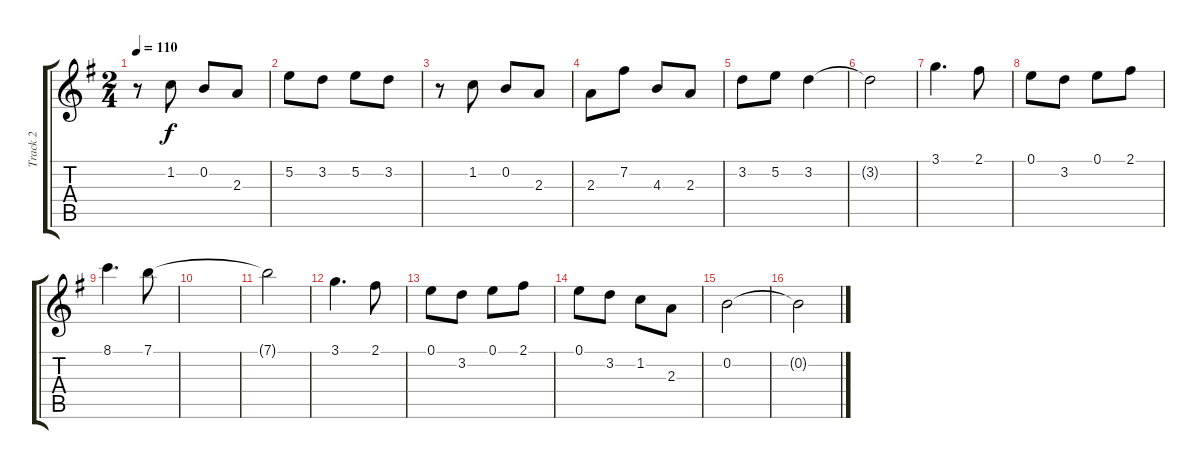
\track ("Track 2" "Track 2") {instrument acousticguitarnylon}
\staff {score tabs}
\tuning (E4 B3 G3 D3 A2 E2) {hide}
\ts (2 4)
\tempo 110
\clef g2
\ks g
r.8{dy f} 1.2.8 0.2.8 2.3.8 |
5.2.8 3.2.8 5.2.8 3.2.8 |
r.8 1.2.8 0.2.8 2.3.8 |
2.3.8 7.2.8 4.3.8 2.3.8 |
3.2.8 5.2.8 3.2.4 |
3.2{t}.2 |
3.1.4{d} 2.1.8 |
0.1.8 3.2.8 0.1.8 2.1.8 |
8.1.4{d} 7.1.8 |
|
7.1{t}.2 |
3.1.4{d} 2.1.8 |
0.1.8 3.2.8 0.1.8 2.1.8 |
0.1.8 3.2.8 1.2.8 2.3.8 |
0.2.2 |
0.2{t}.2
